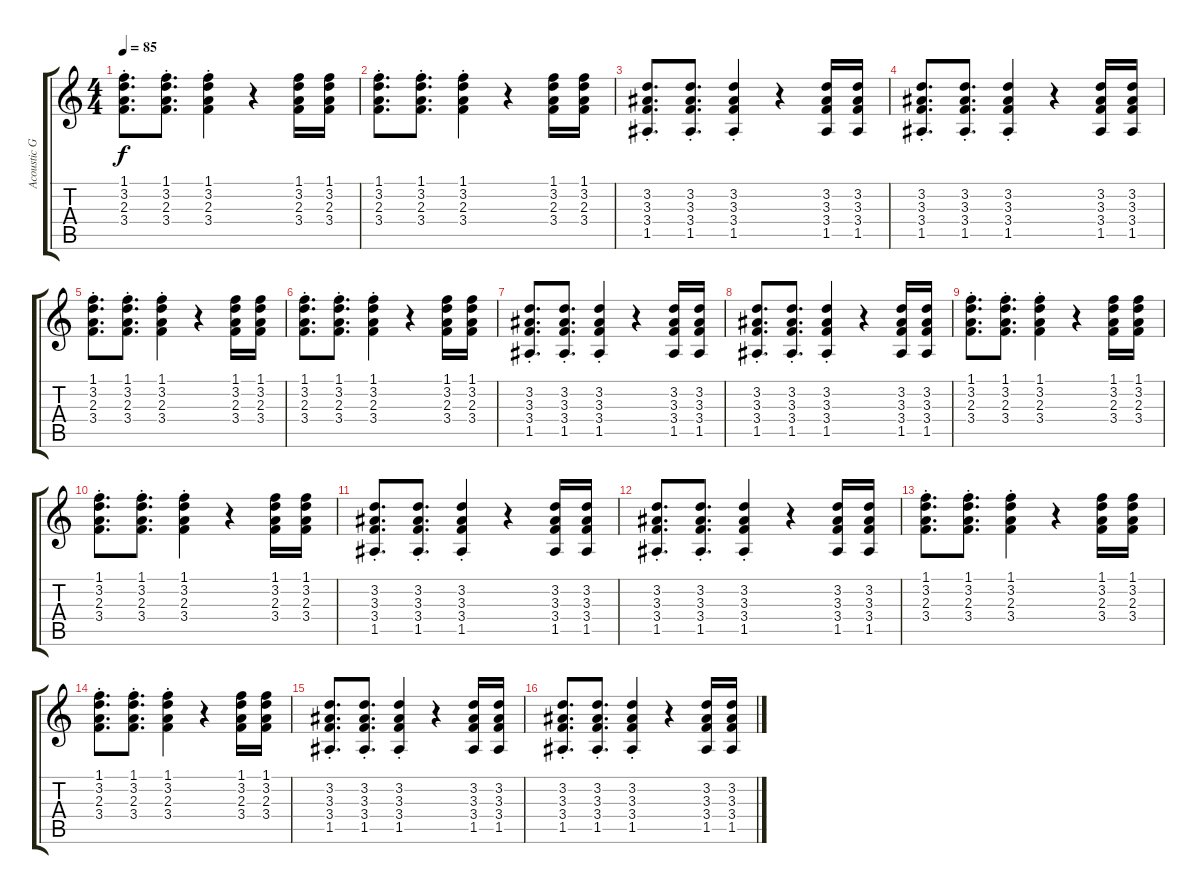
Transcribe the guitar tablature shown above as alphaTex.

\track ("Acoustic Guitar" "Acoustic G") {instrument acousticguitarsteel}
\staff {score tabs}
\tuning (E4 B3 G3 D3 A2 E2) {hide}
\ts (4 4)
\tempo 85
\clef g2
\ks c
(1.1 3.2 2.3 3.4{st}).8{d dy f} (1.1 3.2 2.3 3.4{st}).8{d} (1.1 3.2 2.3 3.4{st}).4 r.4 (1.1 3.2 2.3 3.4).16 (1.1 3.2 2.3 3.4).16 |
(1.1 3.2 2.3 3.4{st}).8{d} (1.1 3.2 2.3 3.4{st}).8{d} (1.1 3.2 2.3 3.4{st}).4 r.4 (1.1 3.2 2.3 3.4).16 (1.1 3.2 2.3 3.4).16 |
(3.2{st} 3.3 3.4 1.5).8{d} (3.2{st} 3.3 3.4 1.5).8{d} (3.2{st} 3.3 3.4 1.5).4 r.4 (3.2 3.3 3.4 1.5).16 (3.2 3.3 3.4 1.5).16 |
(3.2{st} 3.3 3.4 1.5).8{d} (3.2{st} 3.3 3.4 1.5).8{d} (3.2{st} 3.3 3.4 1.5).4 r.4 (3.2 3.3 3.4 1.5).16 (3.2 3.3 3.4 1.5).16 |
(1.1 3.2 2.3 3.4{st}).8{d} (1.1 3.2 2.3 3.4{st}).8{d} (1.1 3.2 2.3 3.4{st}).4 r.4 (1.1 3.2 2.3 3.4).16 (1.1 3.2 2.3 3.4).16 |
(1.1 3.2 2.3 3.4{st}).8{d} (1.1 3.2 2.3 3.4{st}).8{d} (1.1 3.2 2.3 3.4{st}).4 r.4 (1.1 3.2 2.3 3.4).16 (1.1 3.2 2.3 3.4).16 |
(3.2{st} 3.3 3.4 1.5).8{d} (3.2{st} 3.3 3.4 1.5).8{d} (3.2{st} 3.3 3.4 1.5).4 r.4 (3.2 3.3 3.4 1.5).16 (3.2 3.3 3.4 1.5).16 |
(3.2{st} 3.3 3.4 1.5).8{d} (3.2{st} 3.3 3.4 1.5).8{d} (3.2{st} 3.3 3.4 1.5).4 r.4 (3.2 3.3 3.4 1.5).16 (3.2 3.3 3.4 1.5).16 |
(1.1 3.2 2.3 3.4{st}).8{d} (1.1 3.2 2.3 3.4{st}).8{d} (1.1 3.2 2.3 3.4{st}).4 r.4 (1.1 3.2 2.3 3.4).16 (1.1 3.2 2.3 3.4).16 |
(1.1 3.2 2.3 3.4{st}).8{d} (1.1 3.2 2.3 3.4{st}).8{d} (1.1 3.2 2.3 3.4{st}).4 r.4 (1.1 3.2 2.3 3.4).16 (1.1 3.2 2.3 3.4).16 |
(3.2{st} 3.3 3.4 1.5).8{d} (3.2{st} 3.3 3.4 1.5).8{d} (3.2{st} 3.3 3.4 1.5).4 r.4 (3.2 3.3 3.4 1.5).16 (3.2 3.3 3.4 1.5).16 |
(3.2{st} 3.3 3.4 1.5).8{d} (3.2{st} 3.3 3.4 1.5).8{d} (3.2{st} 3.3 3.4 1.5).4 r.4 (3.2 3.3 3.4 1.5).16 (3.2 3.3 3.4 1.5).16 |
(1.1 3.2 2.3 3.4{st}).8{d} (1.1 3.2 2.3 3.4{st}).8{d} (1.1 3.2 2.3 3.4{st}).4 r.4 (1.1 3.2 2.3 3.4).16 (1.1 3.2 2.3 3.4).16 |
(1.1 3.2 2.3 3.4{st}).8{d} (1.1 3.2 2.3 3.4{st}).8{d} (1.1 3.2 2.3 3.4{st}).4 r.4 (1.1 3.2 2.3 3.4).16 (1.1 3.2 2.3 3.4).16 |
(3.2{st} 3.3 3.4 1.5).8{d} (3.2{st} 3.3 3.4 1.5).8{d} (3.2{st} 3.3 3.4 1.5).4 r.4 (3.2 3.3 3.4 1.5).16 (3.2 3.3 3.4 1.5).16 |
(3.2{st} 3.3 3.4 1.5).8{d} (3.2{st} 3.3 3.4 1.5).8{d} (3.2{st} 3.3 3.4 1.5).4 r.4 (3.2 3.3 3.4 1.5).16 (3.2 3.3 3.4 1.5).16
